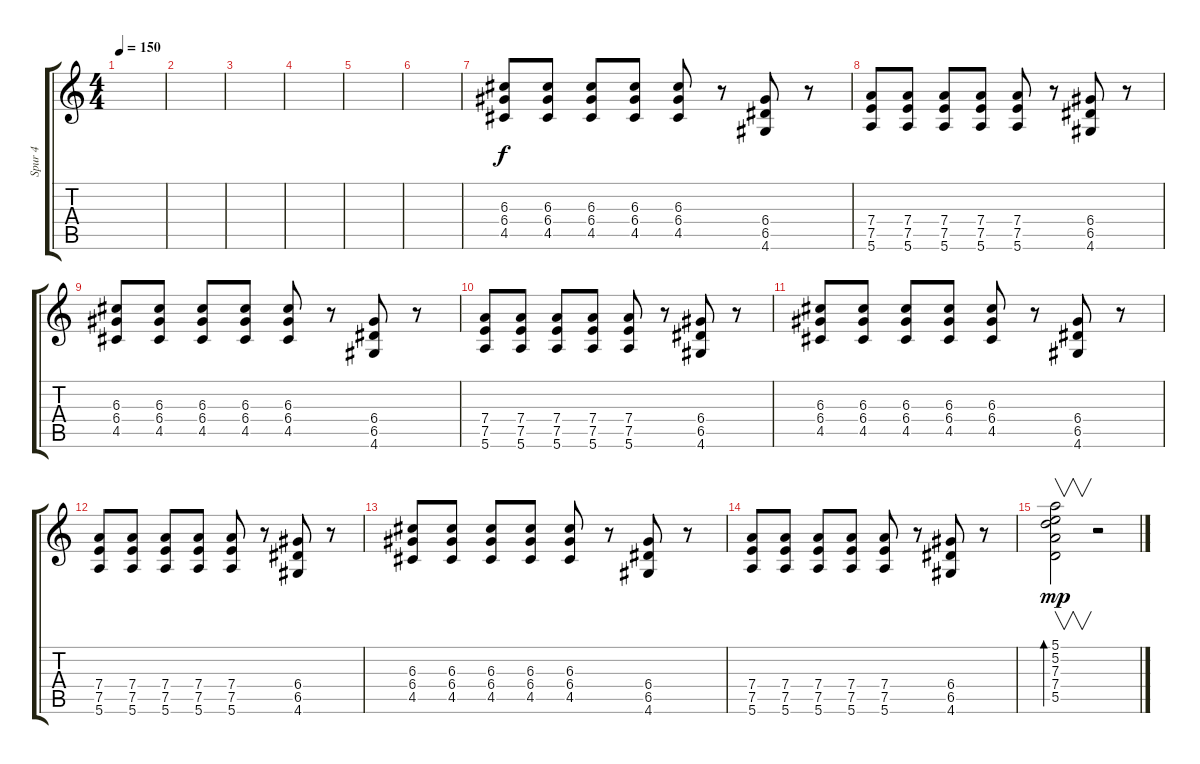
\track ("Spur 4" "Spur 4") {instrument electricguitarclean}
\staff {score tabs}
\tuning (E4 B3 G3 D3 A2 E2) {hide}
\ts (4 4)
\tempo 150
\clef g2
\ks c
|
|
|
|
|
|
(6.3 6.4 4.5).8 (6.3 6.4 4.5).8 (6.3 6.4 4.5).8 (6.3 6.4 4.5).8 (6.3 6.4 4.5).8 r.8 (6.4 6.5 4.6).8 r.8 |
(7.4 7.5 5.6).8 (7.4 7.5 5.6).8 (7.4 7.5 5.6).8 (7.4 7.5 5.6).8 (7.4 7.5 5.6).8 r.8 (6.4 6.5 4.6).8 r.8 |
(6.3 6.4 4.5).8 (6.3 6.4 4.5).8 (6.3 6.4 4.5).8 (6.3 6.4 4.5).8 (6.3 6.4 4.5).8 r.8 (6.4 6.5 4.6).8 r.8 |
(7.4 7.5 5.6).8 (7.4 7.5 5.6).8 (7.4 7.5 5.6).8 (7.4 7.5 5.6).8 (7.4 7.5 5.6).8 r.8 (6.4 6.5 4.6).8 r.8 |
(6.3 6.4 4.5).8 (6.3 6.4 4.5).8 (6.3 6.4 4.5).8 (6.3 6.4 4.5).8 (6.3 6.4 4.5).8 r.8 (6.4 6.5 4.6).8 r.8 |
(7.4 7.5 5.6).8 (7.4 7.5 5.6).8 (7.4 7.5 5.6).8 (7.4 7.5 5.6).8 (7.4 7.5 5.6).8 r.8 (6.4 6.5 4.6).8 r.8 |
(6.3 6.4 4.5).8 (6.3 6.4 4.5).8 (6.3 6.4 4.5).8 (6.3 6.4 4.5).8 (6.3 6.4 4.5).8 r.8 (6.4 6.5 4.6).8 r.8 |
(7.4 7.5 5.6).8 (7.4 7.5 5.6).8 (7.4 7.5 5.6).8 (7.4 7.5 5.6).8 (7.4 7.5 5.6).8 r.8 (6.4 6.5 4.6).8 r.8 |
(5.1 5.2 7.3 7.4 5.5).2{v bd 240 dy mp} r.2
